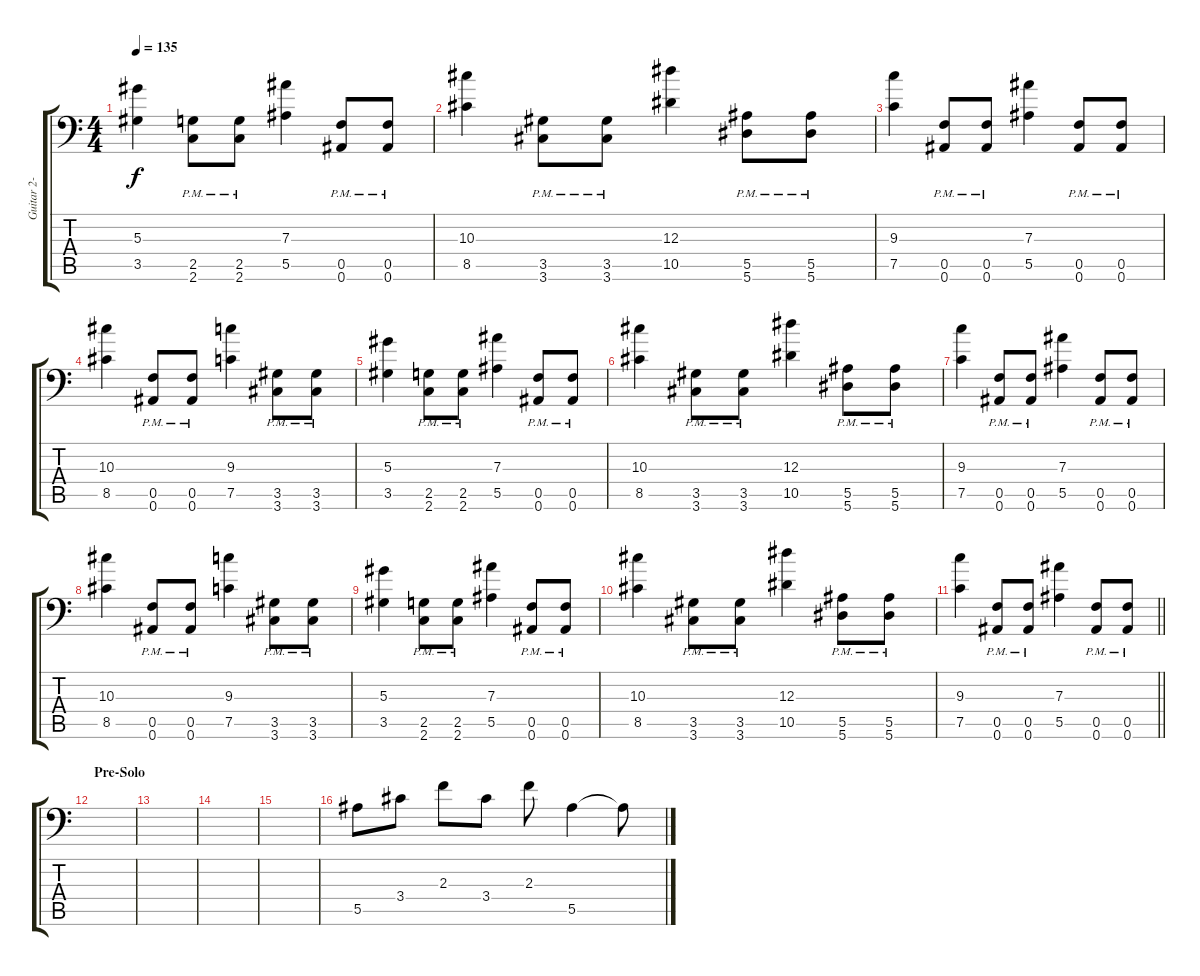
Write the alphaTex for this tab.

\track ("Guitar 2- Right Side" "Guitar 2- ") {instrument distortionguitar}
\staff {score tabs}
\tuning (C4 G3 Eb3 Bb2 F2 Bb1) {hide}
\ts (4 4)
\tempo 135
\clef f4
\ks c
(5.3 3.5).4{dy f} (2.5{pm} 2.6{pm}).8 (2.5{pm} 2.6{pm}).8 (7.3 5.5).4 (0.5{pm} 0.6{pm}).8 (0.5{pm} 0.6{pm}).8 |
(10.3 8.5).4 (3.5{pm} 3.6{pm}).8 (3.5{pm} 3.6{pm}).8 (12.3 10.5).4 (5.5{pm} 5.6{pm}).8 (5.5{pm} 5.6{pm}).8 |
(9.3 7.5).4 (0.5{pm} 0.6{pm}).8 (0.5{pm} 0.6{pm}).8 (7.3 5.5).4 (0.5{pm} 0.6{pm}).8 (0.5{pm} 0.6{pm}).8 |
(10.3 8.5).4 (0.5{pm} 0.6{pm}).8 (0.5{pm} 0.6{pm}).8 (9.3 7.5).4 (3.5{pm} 3.6{pm}).8 (3.5{pm} 3.6{pm}).8 |
(5.3 3.5).4 (2.5{pm} 2.6{pm}).8 (2.5{pm} 2.6{pm}).8 (7.3 5.5).4 (0.5{pm} 0.6{pm}).8 (0.5{pm} 0.6{pm}).8 |
(10.3 8.5).4 (3.5{pm} 3.6{pm}).8 (3.5{pm} 3.6{pm}).8 (12.3 10.5).4 (5.5{pm} 5.6{pm}).8 (5.5{pm} 5.6{pm}).8 |
(9.3 7.5).4 (0.5{pm} 0.6{pm}).8 (0.5{pm} 0.6{pm}).8 (7.3 5.5).4 (0.5{pm} 0.6{pm}).8 (0.5{pm} 0.6{pm}).8 |
(10.3 8.5).4 (0.5{pm} 0.6{pm}).8 (0.5{pm} 0.6{pm}).8 (9.3 7.5).4 (3.5{pm} 3.6{pm}).8 (3.5{pm} 3.6{pm}).8 |
(5.3 3.5).4 (2.5{pm} 2.6{pm}).8 (2.5{pm} 2.6{pm}).8 (7.3 5.5).4 (0.5{pm} 0.6{pm}).8 (0.5{pm} 0.6{pm}).8 |
(10.3 8.5).4 (3.5{pm} 3.6{pm}).8 (3.5{pm} 3.6{pm}).8 (12.3 10.5).4 (5.5{pm} 5.6{pm}).8 (5.5{pm} 5.6{pm}).8 |
\barLineRight lightlight
(9.3 7.5).4 (0.5{pm} 0.6{pm}).8 (0.5{pm} 0.6{pm}).8 (7.3 5.5).4 (0.5{pm} 0.6{pm}).8 (0.5{pm} 0.6{pm}).8 |
\section ("" "Pre-Solo")
|
|
|
|
5.5.8 3.4.8 2.3.8 3.4.8 2.3.8 5.5.4 5.5{t}.8
